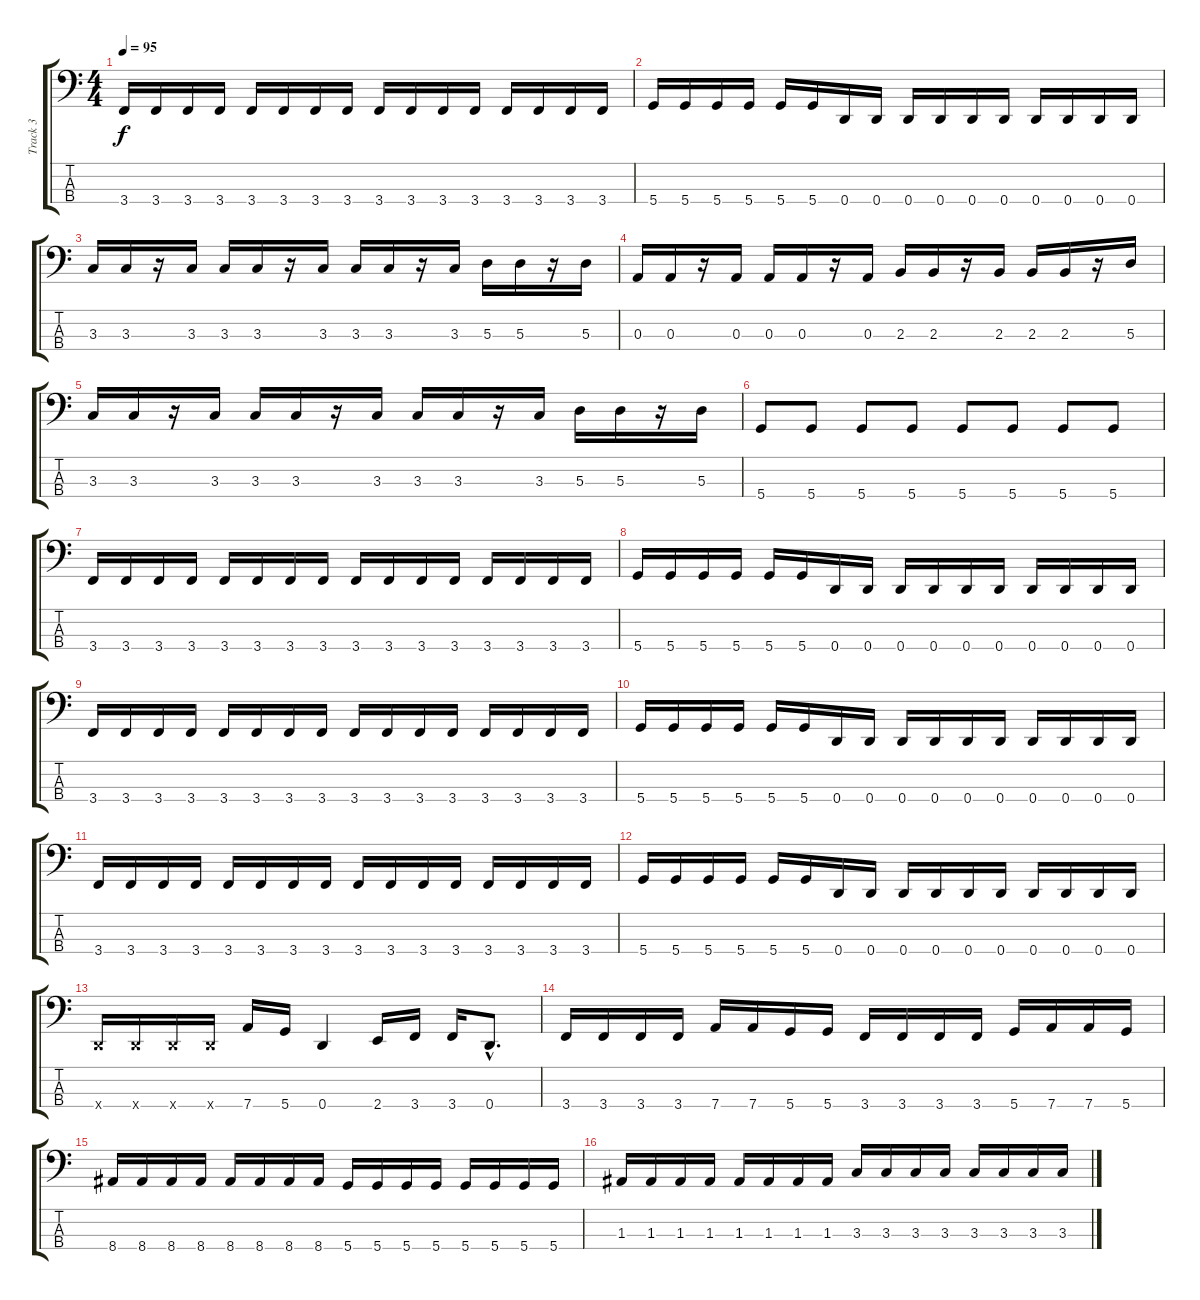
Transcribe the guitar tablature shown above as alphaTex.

\track ("Track 3" "Track 3") {instrument electricbasspick}
\staff {score tabs}
\tuning (G2 D2 A1 D1) {hide}
\ts (4 4)
\tempo 95
\clef f4
\ks c
3.4.16{dy f} 3.4.16 3.4.16 3.4.16 3.4.16 3.4.16 3.4.16 3.4.16 3.4.16 3.4.16 3.4.16 3.4.16 3.4.16 3.4.16 3.4.16 3.4.16 |
5.4.16 5.4.16 5.4.16 5.4.16 5.4.16 5.4.16 0.4.16 0.4.16 0.4.16 0.4.16 0.4.16 0.4.16 0.4.16 0.4.16 0.4.16 0.4.16 |
3.3.16 3.3.16 r.16 3.3.16 3.3.16 3.3.16 r.16 3.3.16 3.3.16 3.3.16 r.16 3.3.16 5.3.16 5.3.16 r.16 5.3.16 |
0.3.16 0.3.16 r.16 0.3.16 0.3.16 0.3.16 r.16 0.3.16 2.3.16 2.3.16 r.16 2.3.16 2.3.16 2.3.16 r.16 5.3.16 |
3.3.16 3.3.16 r.16 3.3.16 3.3.16 3.3.16 r.16 3.3.16 3.3.16 3.3.16 r.16 3.3.16 5.3.16 5.3.16 r.16 5.3.16 |
5.4.8 5.4.8 5.4.8 5.4.8 5.4.8 5.4.8 5.4.8 5.4.8 |
3.4.16 3.4.16 3.4.16 3.4.16 3.4.16 3.4.16 3.4.16 3.4.16 3.4.16 3.4.16 3.4.16 3.4.16 3.4.16 3.4.16 3.4.16 3.4.16 |
5.4.16 5.4.16 5.4.16 5.4.16 5.4.16 5.4.16 0.4.16 0.4.16 0.4.16 0.4.16 0.4.16 0.4.16 0.4.16 0.4.16 0.4.16 0.4.16 |
3.4.16 3.4.16 3.4.16 3.4.16 3.4.16 3.4.16 3.4.16 3.4.16 3.4.16 3.4.16 3.4.16 3.4.16 3.4.16 3.4.16 3.4.16 3.4.16 |
5.4.16 5.4.16 5.4.16 5.4.16 5.4.16 5.4.16 0.4.16 0.4.16 0.4.16 0.4.16 0.4.16 0.4.16 0.4.16 0.4.16 0.4.16 0.4.16 |
3.4.16 3.4.16 3.4.16 3.4.16 3.4.16 3.4.16 3.4.16 3.4.16 3.4.16 3.4.16 3.4.16 3.4.16 3.4.16 3.4.16 3.4.16 3.4.16 |
5.4.16 5.4.16 5.4.16 5.4.16 5.4.16 5.4.16 0.4.16 0.4.16 0.4.16 0.4.16 0.4.16 0.4.16 0.4.16 0.4.16 0.4.16 0.4.16 |
0.4{x}.16 0.4{x}.16 0.4{x}.16 0.4{x}.16 7.4.16 5.4.16 0.4.4 2.4.16 3.4.16 3.4.16 0.4{hac}.8{d} |
3.4.16 3.4.16 3.4.16 3.4.16 7.4.16 7.4.16 5.4.16 5.4.16 3.4.16 3.4.16 3.4.16 3.4.16 5.4.16 7.4.16 7.4.16 5.4.16 |
8.4.16 8.4.16 8.4.16 8.4.16 8.4.16 8.4.16 8.4.16 8.4.16 5.4.16 5.4.16 5.4.16 5.4.16 5.4.16 5.4.16 5.4.16 5.4.16 |
1.3.16 1.3.16 1.3.16 1.3.16 1.3.16 1.3.16 1.3.16 1.3.16 3.3.16 3.3.16 3.3.16 3.3.16 3.3.16 3.3.16 3.3.16 3.3.16
